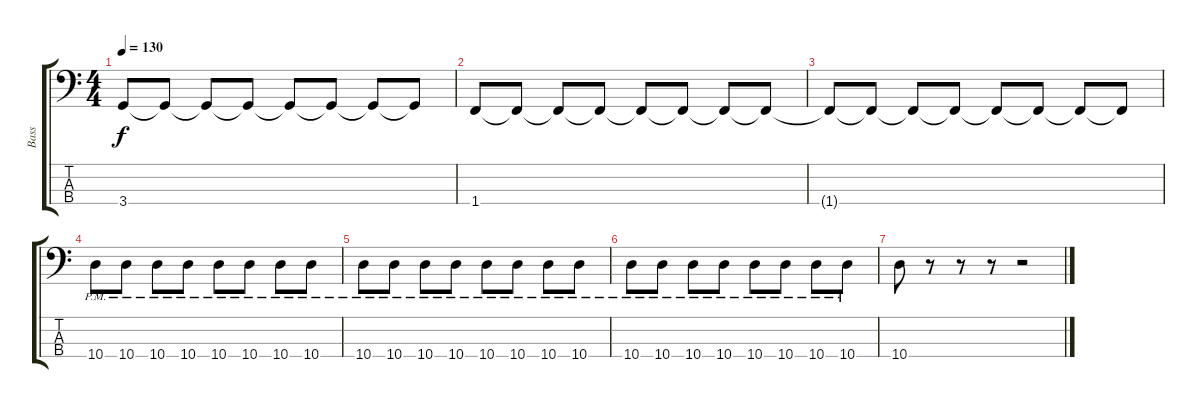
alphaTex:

\track ("Bass" "Bass") {instrument electricbassfinger}
\staff {score tabs}
\tuning (G2 D2 A1 E1) {hide}
\ts (4 4)
\tempo 130
\clef f4
\ks c
3.4{t}.8{dy f} 3.4{t}.8 3.4{t}.8 3.4{t}.8 3.4{t}.8 3.4{t}.8 3.4{t}.8 3.4{t}.8 |
1.4.8 1.4{t}.8 1.4{t}.8 1.4{t}.8 1.4{t}.8 1.4{t}.8 1.4{t}.8 1.4{t}.8 |
1.4{t}.8 1.4{t}.8 1.4{t}.8 1.4{t}.8 1.4{t}.8 1.4{t}.8 1.4{t}.8 1.4{t}.8 |
10.4{pm}.8 10.4{pm}.8 10.4{pm}.8 10.4{pm}.8 10.4{pm}.8 10.4{pm}.8 10.4{pm}.8 10.4{pm}.8 |
10.4{pm}.8 10.4{pm}.8 10.4{pm}.8 10.4{pm}.8 10.4{pm}.8 10.4{pm}.8 10.4{pm}.8 10.4{pm}.8 |
10.4{pm}.8 10.4{pm}.8 10.4{pm}.8 10.4{pm}.8 10.4{pm}.8 10.4{pm}.8 10.4{pm}.8 10.4{pm}.8 |
10.4.8 r.8 r.8 r.8 r.2
